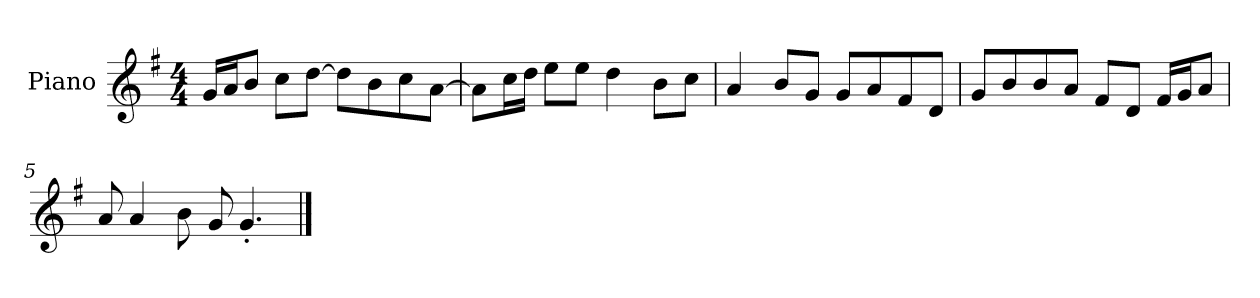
**kern
*part1
*staff1
*I"Piano
*I'P-no
*clefG2
*k[f#]
*M4/4
*MM90
=1
16g/LL
16a/J
8b/J
8cc\L
[8dd\J
8dd\L]
8b\
8cc\
[8a\J
=2
8a\L]
16cc\L
16dd\JJ
8ee\L
8ee\J
4dd\
8b\L
8cc\J
=3
4a/
8b/L
8g/J
8g/L
8a/
8f#/
8d/J
=4
8g/L
8b/
8b/
8a/J
8f#/L
8d/J
16f#/LL
16g/J
8a/J
=5
8a/
4a/
8b\
8g/
4.g'/
==
*-
